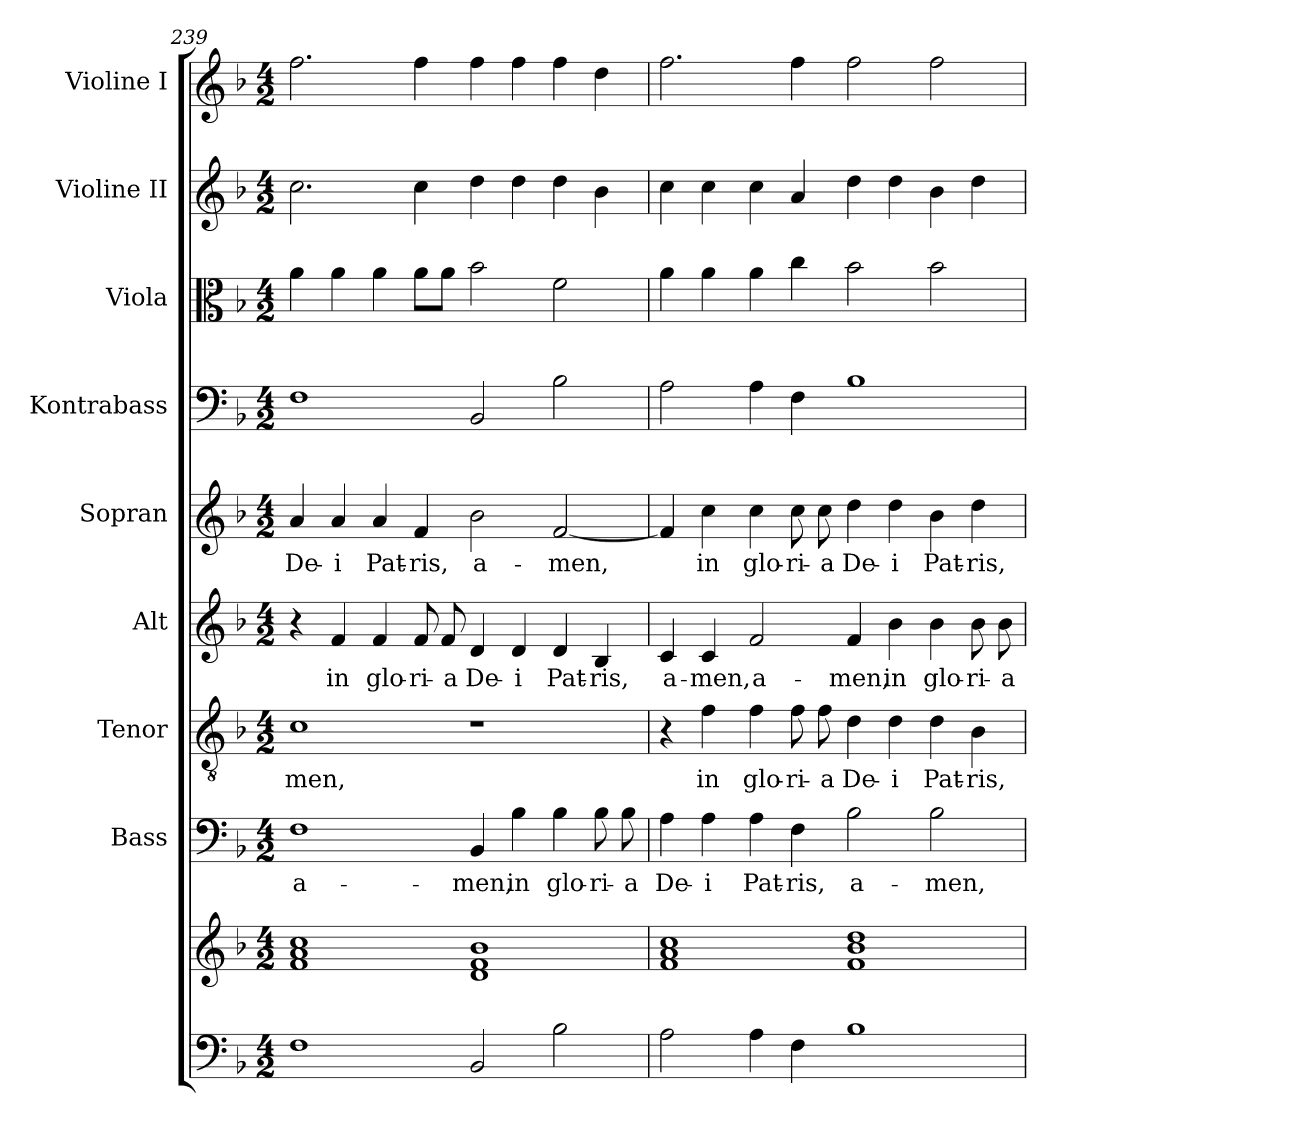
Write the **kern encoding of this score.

**kern	**kern	**kern	**text	**kern	**text	**kern	**text	**kern	**text	**kern	**kern	**kern	**kern
*part9	*part9	*part8	*part8	*part7	*part7	*part6	*part6	*part5	*part5	*part4	*part3	*part2	*part1
*staff10	*staff9	*staff8	*staff8	*staff7	*staff7	*staff6	*staff6	*staff5	*staff5	*staff4	*staff3	*staff2	*staff1
*	*	*I"Bass	*	*I"Tenor	*	*I"Alt	*	*I"Sopran	*	*I"Kontrabass	*I"Viola	*I"Violine II	*I"Violine I
*	*	*I'B.	*	*I'T.	*	*I'A.	*	*I'S.	*	*I'Kb.	*I'Vla.	*I'Vl. II	*I'Vl. I
*clefF4	*clefG2	*clefF4	*	*clefGv2	*	*clefG2	*	*clefG2	*	*clefF4	*clefC3	*clefG2	*clefG2
*	*	*	*	*	*	*	*	*	*	*ITrd7c12	*	*	*
*k[b-]	*k[b-]	*k[b-]	*	*k[b-]	*	*k[b-]	*	*k[b-]	*	*k[b-]	*k[b-]	*k[b-]	*k[b-]
*F:	*F:	*F:	*	*F:	*	*F:	*	*F:	*	*F:	*F:	*F:	*F:
*M4/2	*M4/2	*M4/2	*	*M4/2	*	*M4/2	*	*M4/2	*	*M4/2	*M4/2	*M4/2	*M4/2
=239	=239	=239	=239	=239	=239	=239	=239	=239	=239	=239	=239	=239	=239
!	!	!	!LO:LY:b	!	!LO:LY:b	!	!	!	!LO:LY:b	!	!	!	!
1F	1f 1a 1cc	1F	a-	1c	-men,	4r	.	4a/	De-	1FF	4a\	2.cc\	2.ff\
!	!	!	!	!	!	!	!LO:LY:b	!	!LO:LY:b	!	!	!	!
.	.	.	.	.	.	4f/	in	4a/	-i	.	4a\	.	.
!	!	!	!	!	!	!	!LO:LY:b	!	!LO:LY:b	!	!	!	!
.	.	.	.	.	.	4f/	glo-	4a/	Pat-	.	4a\	.	.
!	!	!	!	!	!	!	!LO:LY:b	!	!LO:LY:b	!	!	!	!
.	.	.	.	.	.	8f/	-ri-	4f/	-ris,	.	8a\L	4cc\	4ff\
!	!	!	!	!	!	!	!LO:LY:b	!	!	!	!	!	!
.	.	.	.	.	.	8f/	-a	.	.	.	8a\J	.	.
!	!	!	!LO:LY:b	!	!	!	!LO:LY:b	!	!LO:LY:b	!	!	!	!
2BB-/	1d 1f 1b-	4BB-/	-men,	1r	.	4d/	De-	2b-\	a-	2BBB-/	2b-\	4dd\	4ff\
!	!	!	!LO:LY:b	!	!	!	!LO:LY:b	!	!	!	!	!	!
.	.	4B-\	in	.	.	4d/	-i	.	.	.	.	4dd\	4ff\
!	!	!	!LO:LY:b	!	!	!	!LO:LY:b	!	!LO:LY:b	!	!	!	!
2B-\	.	4B-\	glo-	.	.	4d/	Pat-	[2f/	-men,	2BB-\	2f\	4dd\	4ff\
!	!	!	!LO:LY:b	!	!	!	!LO:LY:b	!	!	!	!	!	!
.	.	8B-\	-ri-	.	.	4B-/	-ris,	.	.	.	.	4b-\	4dd\
!	!	!	!LO:LY:b	!	!	!	!	!	!	!	!	!	!
.	.	8B-\	-a	.	.	.	.	.	.	.	.	.	.
=240	=240	=240	=240	=240	=240	=240	=240	=240	=240	=240	=240	=240	=240
!	!	!	!LO:LY:b	!	!	!	!LO:LY:b	!	!	!	!	!	!
2A\	1f 1a 1cc	4A\	De-	4r	.	4c/	a-	4f/]	.	2AA\	4a\	4cc\	2.ff\
!	!	!	!LO:LY:b	!	!LO:LY:b	!	!LO:LY:b	!	!LO:LY:b	!	!	!	!
.	.	4A\	-i	4f\	in	4c/	-men,	4cc\	in	.	4a\	4cc\	.
!	!	!	!LO:LY:b	!	!LO:LY:b	!	!LO:LY:b	!	!LO:LY:b	!	!	!	!
4A\	.	4A\	Pat-	4f\	glo-	2f/	a-	4cc\	glo-	4AA\	4a\	4cc\	.
!	!	!	!LO:LY:b	!	!LO:LY:b	!	!	!	!LO:LY:b	!	!	!	!
4F\	.	4F\	-ris,	8f\	-ri-	.	.	8cc\	-ri-	4FF\	4cc\	4a/	4ff\
!	!	!	!	!	!LO:LY:b	!	!	!	!LO:LY:b	!	!	!	!
.	.	.	.	8f\	-a	.	.	8cc\	-a	.	.	.	.
!	!	!	!LO:LY:b	!	!LO:LY:b	!	!LO:LY:b	!	!LO:LY:b	!	!	!	!
1B-	1f 1b- 1dd	2B-\	a-	4d\	De-	4f/	-men,	4dd\	De-	1BB-	2b-\	4dd\	2ff\
!	!	!	!	!	!LO:LY:b	!	!LO:LY:b	!	!LO:LY:b	!	!	!	!
.	.	.	.	4d\	-i	4b-\	in	4dd\	-i	.	.	4dd\	.
!	!	!	!LO:LY:b	!	!LO:LY:b	!	!LO:LY:b	!	!LO:LY:b	!	!	!	!
.	.	2B-\	-men,	4d\	Pat-	4b-\	glo-	4b-\	Pat-	.	2b-\	4b-\	2ff\
!	!	!	!	!	!LO:LY:b	!	!LO:LY:b	!	!LO:LY:b	!	!	!	!
.	.	.	.	4B-\	-ris,	8b-\	-ri-	4dd\	-ris,	.	.	4dd\	.
!	!	!	!	!	!	!	!LO:LY:b	!	!	!	!	!	!
.	.	.	.	.	.	8b-\	-a	.	.	.	.	.	.
=	=	=	=	=	=	=	=	=	=	=	=	=	=
*-	*-	*-	*-	*-	*-	*-	*-	*-	*-	*-	*-	*-	*-
